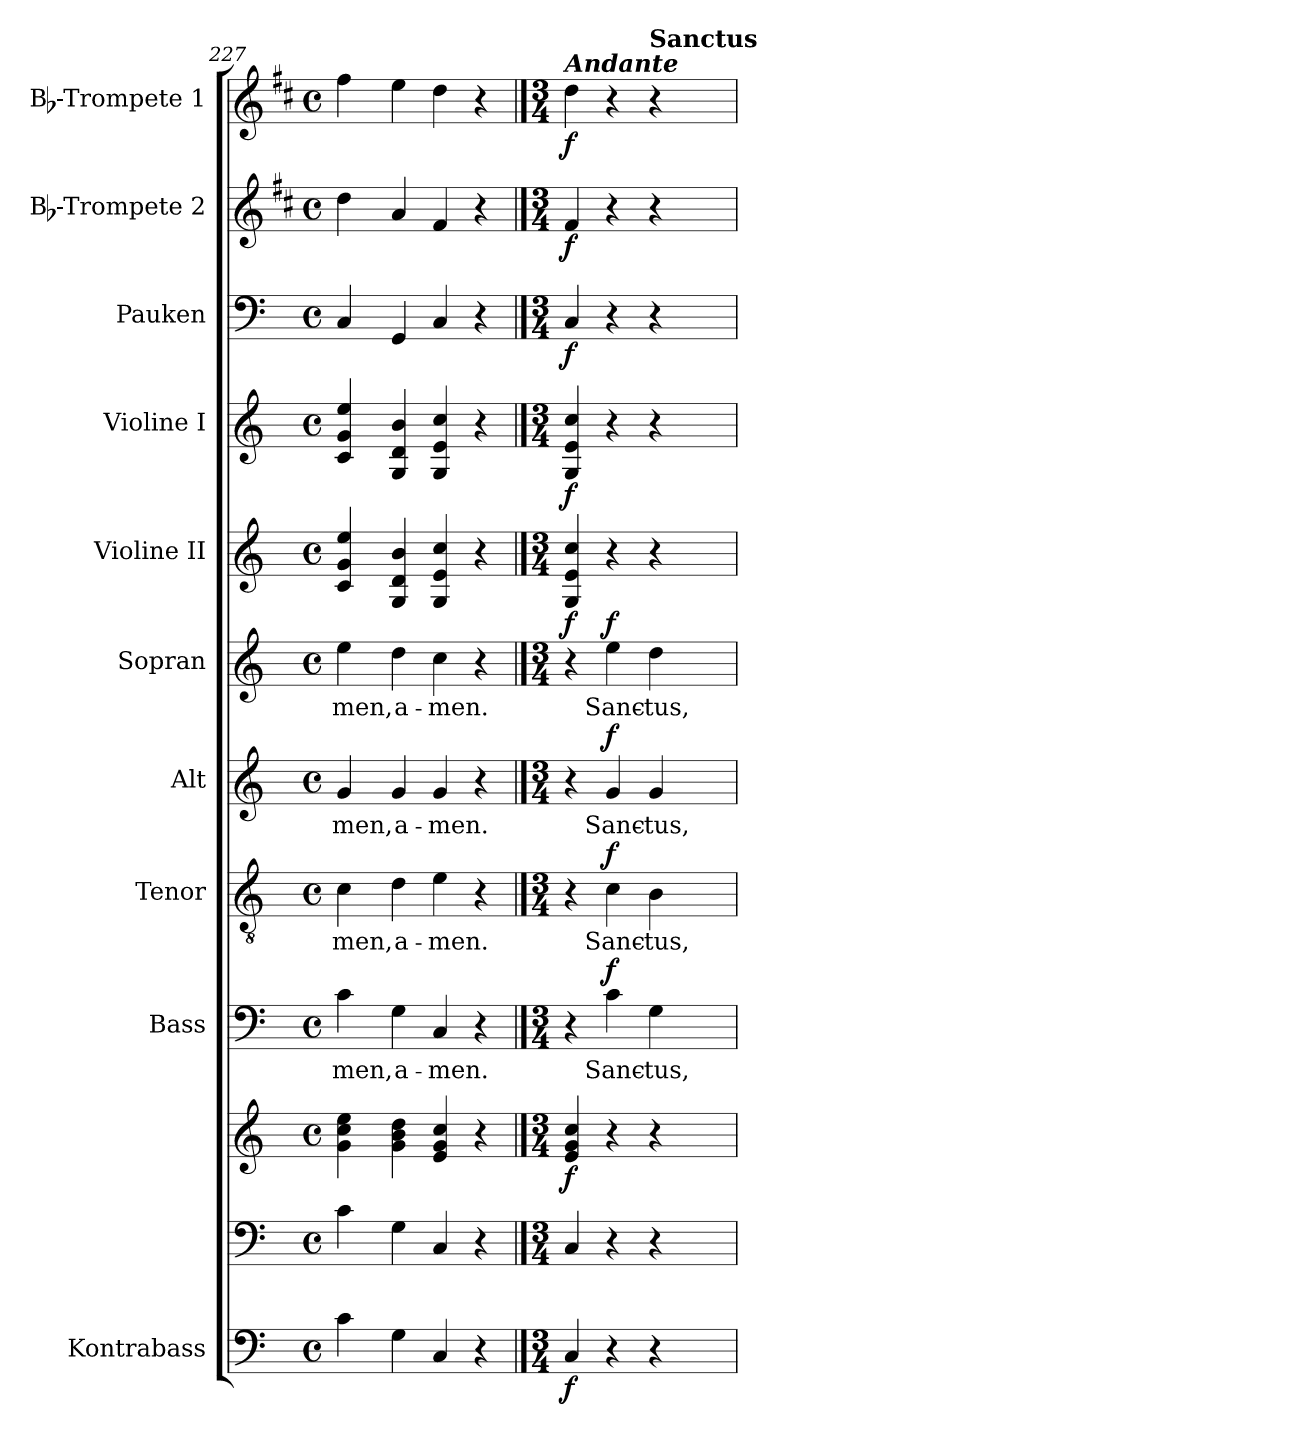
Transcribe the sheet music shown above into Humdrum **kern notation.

**kern	**dynam	**kern	**kern	**dynam	**kern	**text	**dynam	**kern	**text	**dynam	**kern	**text	**dynam	**kern	**text	**dynam	**kern	**dynam	**kern	**dynam	**kern	**dynam	**kern	**dynam	**kern	**dynam
*part11	*part11	*part10	*part10	*part10	*part9	*part9	*part9	*part8	*part8	*part8	*part7	*part7	*part7	*part6	*part6	*part6	*part5	*part5	*part4	*part4	*part3	*part3	*part2	*part2	*part1	*part1
*staff12	*staff12	*staff11	*staff10	*staff10/11	*staff9	*staff9	*staff9	*staff8	*staff8	*staff8	*staff7	*staff7	*staff7	*staff6	*staff6	*staff6	*staff5	*staff5	*staff4	*staff4	*staff3	*staff3	*staff2	*staff2	*staff1	*staff1
*I"Kontrabass	*	*	*	*	*I"Bass	*	*	*I"Tenor	*	*	*I"Alt	*	*	*I"Sopran	*	*	*I"Violine II	*	*I"Violine I	*	*I"Pauken	*	*I"Bb-Trompete 2	*	*I"Bb-Trompete 1	*
*I'Kb.	*	*	*	*	*I'B.	*	*	*I'T.	*	*	*I'A.	*	*	*I'S.	*	*	*I'Vl. II	*	*I'Vl. I	*	*I'Pk.	*	*I'Bb Trp. 2	*	*I'Bb Trp. 1	*
*clefF4	*	*clefF4	*clefG2	*	*clefF4	*	*	*clefGv2	*	*	*clefG2	*	*	*clefG2	*	*	*clefG2	*	*clefG2	*	*clefF4	*	*clefG2	*	*clefG2	*
*ITrd7c12	*	*	*	*	*	*	*	*	*	*	*	*	*	*	*	*	*	*	*	*	*	*	*ITrd1c2	*	*ITrd1c2	*
*k[]	*	*k[]	*k[]	*	*k[]	*	*	*k[]	*	*	*k[]	*	*	*k[]	*	*	*k[]	*	*k[]	*	*k[]	*	*k[]	*	*k[]	*
*C:	*	*C:	*C:	*	*C:	*	*	*C:	*	*	*C:	*	*	*C:	*	*	*C:	*	*C:	*	*C:	*	*C:	*	*C:	*
*M4/4	*	*M4/4	*M4/4	*	*M4/4	*	*	*M4/4	*	*	*M4/4	*	*	*M4/4	*	*	*M4/4	*	*M4/4	*	*M4/4	*	*M4/4	*	*M4/4	*
*met(c)	*	*met(c)	*met(c)	*	*met(c)	*	*	*met(c)	*	*	*met(c)	*	*	*met(c)	*	*	*met(c)	*	*met(c)	*	*met(c)	*	*met(c)	*	*met(c)	*
=227	=227	=227	=227	=227	=227	=227	=227	=227	=227	=227	=227	=227	=227	=227	=227	=227	=227	=227	=227	=227	=227	=227	=227	=227	=227	=227
!	!	!	!	!	!	!LO:LY:b	!	!	!LO:LY:b	!	!	!LO:LY:b	!	!	!LO:LY:b	!	!	!	!	!	!	!	!	!	!	!
4C\	.	4c\	4g\ 4cc\ 4ee\	.	4c\	-men,	.	4c\	-men,	.	4g/	-men,	.	4ee\	-men,	.	4c/ 4g/ 4ee/	.	4c/ 4g/ 4ee/	.	4C/	.	4cc\	.	4ee\	.
!	!	!	!	!	!	!LO:LY:b	!	!	!LO:LY:b	!	!	!LO:LY:b	!	!	!LO:LY:b	!	!	!	!	!	!	!	!	!	!	!
4GG\	.	4G\	4g\ 4b\ 4dd\	.	4G\	a-	.	4d\	a-	.	4g/	a-	.	4dd\	a-	.	4G/ 4d/ 4b/	.	4G/ 4d/ 4b/	.	4GG/	.	4g/	.	4dd\	.
!	!	!	!	!	!	!LO:LY:b	!	!	!LO:LY:b	!	!	!LO:LY:b	!	!	!LO:LY:b	!	!	!	!	!	!	!	!	!	!	!
4CC/	.	4C/	4e/ 4g/ 4cc/	.	4C/	-men.	.	4e\	-men.	.	4g/	-men.	.	4cc\	-men.	.	4G/ 4e/ 4cc/	.	4G/ 4e/ 4cc/	.	4C/	.	4e/	.	4cc\	.
4r	.	4r	4r	.	4r	.	.	4r	.	.	4r	.	.	4r	.	.	4r	.	4r	.	4r	.	4r	.	4r	.
!!LO:PB:g=z
==228	==228	==228	==228	==228	==228	==228	==228	==228	==228	==228	==228	==228	==228	==228	==228	==228	==228	==228	==228	==228	==228	==228	==228	==228	==228	==228
*M3/4	*	*M3/4	*M3/4	*	*M3/4	*	*	*M3/4	*	*	*M3/4	*	*	*M3/4	*	*	*M3/4	*	*M3/4	*	*M3/4	*	*M3/4	*	*M3/4	*
!	!	!	!	!	!	!	!	!	!	!	!	!	!	!	!	!	!	!	!	!	!	!	!	!	!LO:TX:a:Bi:t=Andante	!
!	!LO:DY:b	!	!	!LO:DY:b	!	!	!	!	!	!	!	!	!	!	!	!	!	!LO:DY:b	!	!LO:DY:b	!	!LO:DY:b	!	!LO:DY:b	!	!LO:DY:b
4CC/	f	4C/	4e/ 4g/ 4cc/	f	4r	.	.	4r	.	.	4r	.	.	4r	.	.	4G/ 4e/ 4cc/	f	4G/ 4e/ 4cc/	f	4C/	f	4e/	f	4cc\	f
!	!	!	!	!	!	!LO:LY:b	!LO:DY:a	!	!LO:LY:b	!LO:DY:a	!	!LO:LY:b	!LO:DY:a	!	!LO:LY:b	!LO:DY:a	!	!	!	!	!	!	!	!	!	!
4r	.	4r	4r	.	4c\	Sanc-	f	4c\	Sanc-	f	4g/	Sanc-	f	4ee\	Sanc-	f	4r	.	4r	.	4r	.	4r	.	4r	.
!	!	!	!	!	!	!	!	!	!	!	!	!	!	!	!	!	!	!	!	!	!	!	!	!	!LO:TX:a:B:t=Sanctus	!
!	!	!	!	!	!	!LO:LY:b	!	!	!LO:LY:b	!	!	!LO:LY:b	!	!	!LO:LY:b	!	!	!	!	!	!	!	!	!	!	!
4r	.	4r	4r	.	4G\	-tus,	.	4B\	-tus,	.	4g/	-tus,	.	4dd\	-tus,	.	4r	.	4r	.	4r	.	4r	.	4r	.
=	=	=	=	=	=	=	=	=	=	=	=	=	=	=	=	=	=	=	=	=	=	=	=	=	=	=
*-	*-	*-	*-	*-	*-	*-	*-	*-	*-	*-	*-	*-	*-	*-	*-	*-	*-	*-	*-	*-	*-	*-	*-	*-	*-	*-
